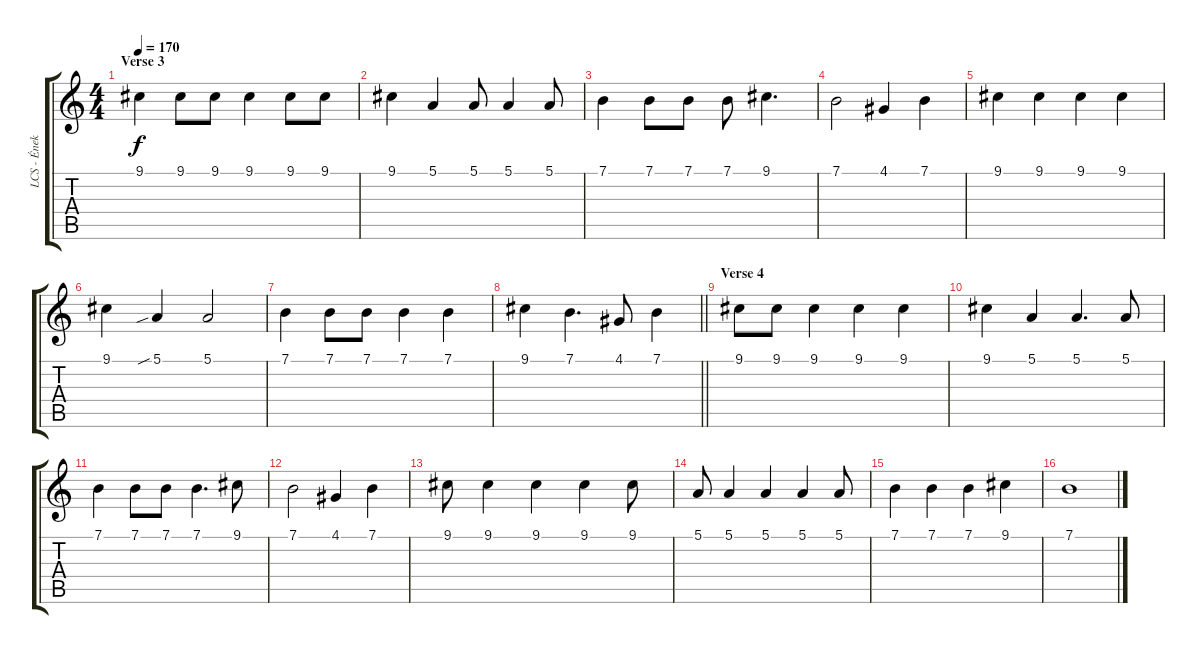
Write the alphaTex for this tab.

\track ("LCS - Ének" "LCS - Ének") {instrument trumpet}
\staff {score tabs}
\tuning (E4 B3 G3 D3 A2 E2) {hide}
\ts (4 4)
\section ("" "Verse 3")
\tempo 170
\clef g2
\ks c
9.1.4{dy f} 9.1.8 9.1.8 9.1.4 9.1.8 9.1.8 |
9.1.4 5.1.4 5.1.8 5.1.4 5.1.8 |
7.1.4 7.1.8 7.1.8 7.1.8 9.1.4{d} |
7.1.2 4.1.4 7.1.4 |
9.1.4 9.1.4 9.1.4 9.1.4 |
9.1.4 5.1{sib}.4 5.1.2 |
7.1.4 7.1.8 7.1.8 7.1.4 7.1.4 |
\barLineRight lightlight
9.1.4 7.1.4{d} 4.1.8 7.1.4 |
\section ("" "Verse 4")
9.1.8 9.1.8 9.1.4 9.1.4 9.1.4 |
9.1.4 5.1.4 5.1.4{d} 5.1.8 |
7.1.4 7.1.8 7.1.8 7.1.4{d} 9.1.8 |
7.1.2 4.1.4 7.1.4 |
9.1.8 9.1.4 9.1.4 9.1.4 9.1.8 |
5.1.8 5.1.4 5.1.4 5.1.4 5.1.8 |
7.1.4 7.1.4 7.1.4 9.1.4 |
7.1.1
